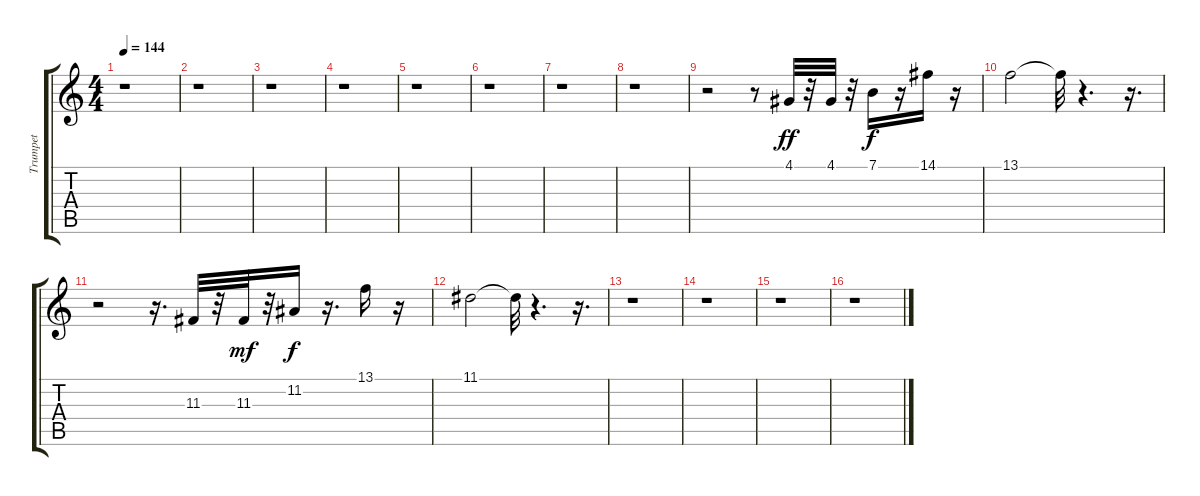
\track ("Trumpet" "Trumpet") {instrument trumpet}
\staff {score tabs}
\tuning (E4 B3 G3 D3 A2 E2) {hide}
\ts (4 4)
\tempo 144
\clef g2
\ks c
r.1{dy ff} |
r.1 |
r.1 |
r.1 |
r.1 |
r.1 |
r.1 |
r.1 |
r.2 r.8 4.1.32 r.32 4.1.32 r.32 7.1.16{dy f} r.16 14.1.16 r.16 |
13.1.2 13.1{t}.32 r.4{d} r.16{d} |
r.2 r.16{d} 11.3.32 r.32 11.3.32{dy mf} r.32 11.2.16{dy f} r.16{d} 13.1.16 r.16 |
11.1.2 11.1{t}.32 r.4{d} r.16{d} |
r.1 |
r.1 |
r.1 |
r.1
